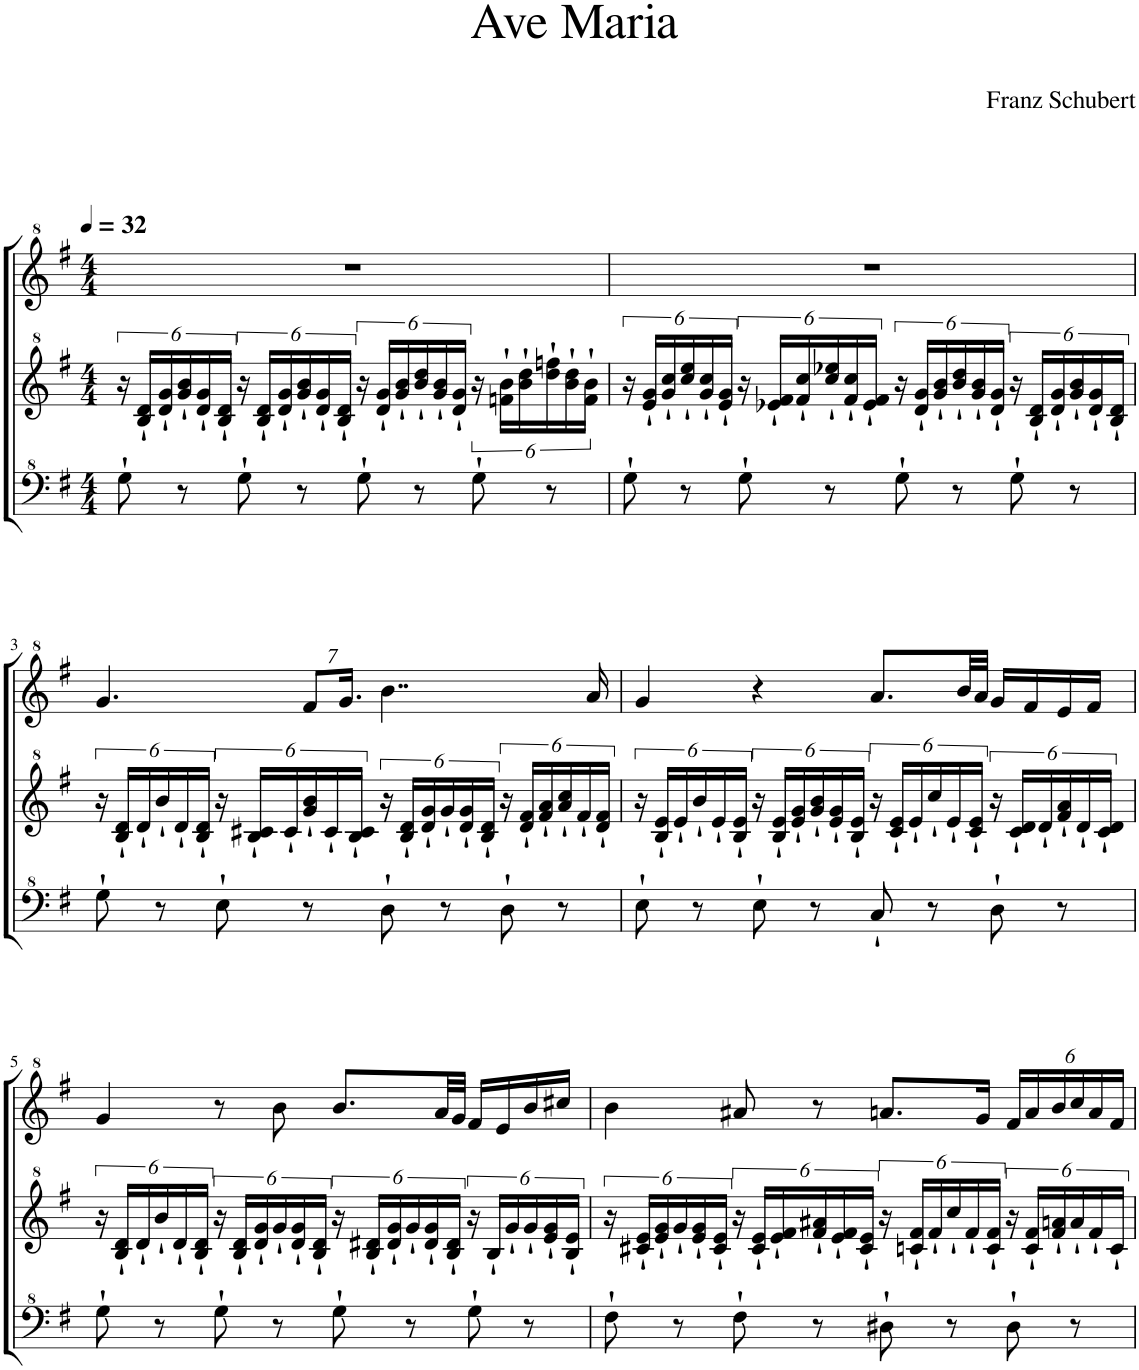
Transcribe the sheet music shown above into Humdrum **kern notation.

**kern	**kern	**kern
*part1	*part1	*part1
*staff3	*staff2	*staff1
*I"Model III	*	*
*clefF^4	*clefG^2	*clefG^2
*k[f#]	*k[f#]	*k[f#]
*M4/4	*M4/4	*M4/4
*MM32	*MM32	*MM32
=1	=1	=1
8g`\	24r	1r
.	24b/` 24dd/`LL	.
.	24dd/` 24gg/`	.
8r	24gg/` 24bb/`	.
.	24dd/` 24gg/`	.
.	24b/` 24dd/`JJ	.
8g`\	24r	.
.	24b/` 24dd/`LL	.
.	24dd/` 24gg/`	.
8r	24gg/` 24bb/`	.
.	24dd/` 24gg/`	.
.	24b/` 24dd/`JJ	.
8g`\	24r	.
.	24dd/` 24gg/`LL	.
.	24gg/` 24bb/`	.
8r	24bb/` 24ddd/`	.
.	24gg/` 24bb/`	.
.	24dd/` 24gg/`JJ	.
8g`\	24r	.
.	24ffn\` 24bb\`LL	.
.	24bb\` 24ddd\`	.
8r	24ddd\` 24fffn\`	.
.	24bb\` 24ddd\`	.
.	24ff\` 24bb\`JJ	.
=2	=2	=2
8g`\	24r	1r
.	24ee/` 24gg/`LL	.
.	24gg/` 24ccc/`	.
8r	24ccc/` 24eee/`	.
.	24gg/` 24ccc/`	.
.	24ee/` 24gg/`JJ	.
8g`\	24r	.
.	24ee-X/` 24ff#/`LL	.
.	24ff#/` 24ccc/`	.
8r	24ccc/` 24eee-X/`	.
.	24ff#/` 24ccc/`	.
.	24ee-/` 24ff#/`JJ	.
8g`\	24r	.
.	24dd/` 24gg/`LL	.
.	24gg/` 24bb/`	.
8r	24bb/` 24ddd/`	.
.	24gg/` 24bb/`	.
.	24dd/` 24gg/`JJ	.
8g`\	24r	.
.	24b/` 24dd/`LL	.
.	24dd/` 24gg/`	.
8r	24gg/` 24bb/`	.
.	24dd/` 24gg/`	.
.	24b/` 24dd/`JJ	.
!!LO:LB:g=z
=3	=3	=3
8g`\	24r	4.gg/
.	24b/` 24dd/`LL	.
.	24dd`/	.
8r	24bb`/	.
.	24dd`/	.
.	24b/` 24dd/`JJ	.
8e`\	24r	.
.	24b/` 24cc#X/`LL	.
.	24cc#`/	.
*	*	*Xbrackettup
8r	24gg/` 24bb/`	14ff#/L
.	24cc#`/	.
.	.	28.gg/Jk
.	24b/` 24cc#/`JJ	.
8d`\	24r	4..bb\
.	24b/` 24dd/`LL	.
.	24dd/` 24gg/`	.
8r	24gg`/	.
.	24dd/` 24gg/`	.
.	24b/` 24dd/`JJ	.
8d`\	24r	.
.	24dd/` 24ff#/`LL	.
.	24ff#/` 24aa/`	.
8r	24aa/` 24ccc/`	.
.	24ff#`/	.
.	.	16aa/
.	24dd/` 24ff#/`JJ	.
=4	=4	=4
8e`\	24r	4gg/
.	24b/` 24ee/`LL	.
.	24ee`/	.
8r	24bb`/	.
.	24ee`/	.
.	24b/` 24ee/`JJ	.
8e`\	24r	4r
.	24b/` 24ee/`LL	.
.	24ee/` 24gg/`	.
8r	24gg/` 24bb/`	.
.	24ee/` 24gg/`	.
.	24b/` 24ee/`JJ	.
8c`/	24r	8.aa/L
.	24cc/` 24ee/`LL	.
.	24ee`/	.
8r	24ccc`/	.
.	24ee`/	.
.	.	32bb/LL
.	24cc/` 24ee/`JJ	.
.	.	32aa/JJJ
8d`\	24r	16gg/LL
.	24cc/` 24dd/`LL	.
.	.	16ff#/
.	24dd`/	.
8r	24ff#/` 24aa/`	16ee/
.	24dd`/	.
.	.	16ff#/JJ
.	24cc/` 24dd/`JJ	.
!!LO:LB:g=z
=5	=5	=5
8g`\	24r	4gg/
.	24b/` 24dd/`LL	.
.	24dd`/	.
8r	24bb`/	.
.	24dd`/	.
.	24b/` 24dd/`JJ	.
8g`\	24r	8r
.	24b/` 24dd/`LL	.
.	24dd/` 24gg/`	.
8r	24gg`/	8bb\
.	24dd/` 24gg/`	.
.	24b/` 24dd/`JJ	.
8g`\	24r	8.bb/L
.	24b/` 24dd#X/`LL	.
.	24dd#/` 24gg/`	.
8r	24gg`/	.
.	24dd#/` 24gg/`	.
.	.	32aa/LL
.	24b/` 24dd#/`JJ	.
.	.	32gg/JJJ
8g`\	24r	16ff#/LL
.	24b`/LL	.
.	.	16ee/
.	24gg`/	.
8r	24gg`/	16bb/
.	24ee/` 24gg/`	.
.	.	16ccc#X/JJ
.	24b/` 24ee/`JJ	.
=6	=6	=6
8f#`\	24r	4bb\
.	24cc#X/` 24ee/`LL	.
.	24ee/` 24gg/`	.
8r	24gg`/	.
.	24ee/` 24gg/`	.
.	24cc#/` 24ee/`JJ	.
8f#`\	24r	8aa#X/
.	24cc#/` 24ee/`LL	.
.	24ee/` 24ff#/`	.
8r	24ff#/` 24aa#X/`	8r
.	24ee/` 24ff#/`	.
.	24cc#/` 24ee/`JJ	.
8d#X`\	24r	8.aan/L
.	24ccn/` 24ff#/`LL	.
.	24ff#`/	.
8r	24ccc`/	.
.	24ff#`/	.
.	.	16gg/Jk
.	24cc/` 24ff#/`JJ	.
8d#`\	24r	24ff#/LL
.	24cc/` 24ff#/`LL	24aa/
.	24ff#/` 24aan/`	24bb/
8r	24aa`/	24ccc/
.	24ff#`/	24aa/
.	24cc`/JJ	24ff#/JJ
=	=	=
*-	*-	*-
